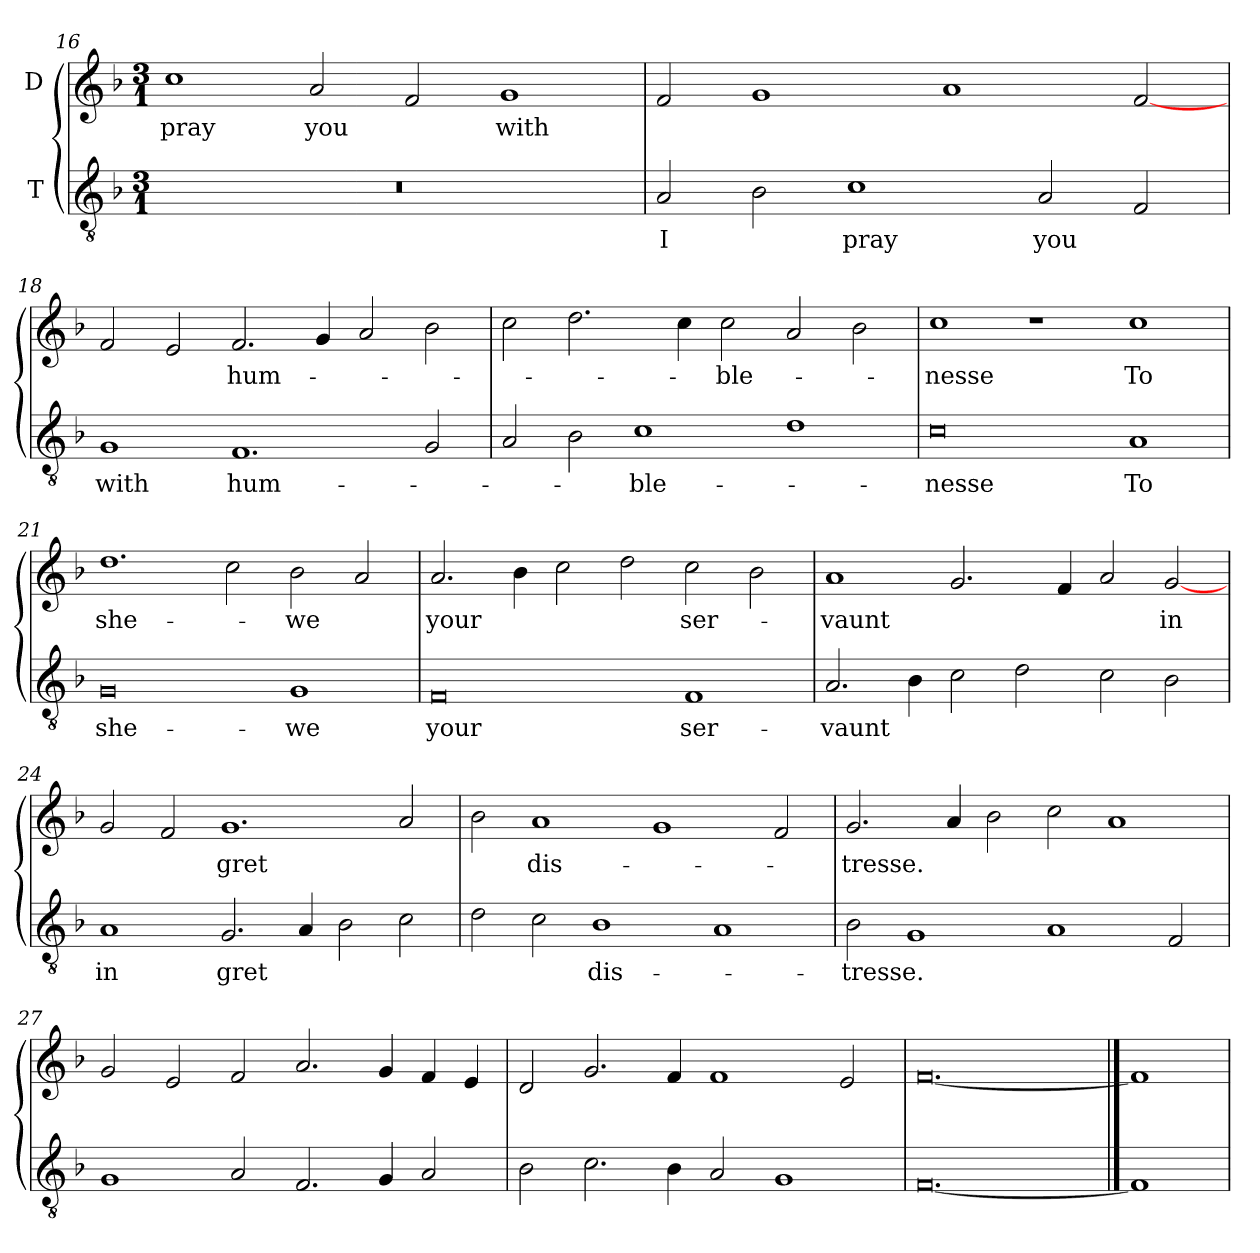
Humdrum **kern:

**kern	**text	**kern	**text
*part2	*part2	*part1	*part1
*staff2	*staff2	*staff1	*staff1
*I"T	*	*I"D	*
!!LO:LB:g=z
*clefGv2	*	*clefG2	*
*ITrd7c12	*	*	*
*k[b-]	*	*k[b-]	*
*F:	*	*F:	*
*M3/1	*	*M3/1	*
=16	=16	=16	=16
!	!	!	!LO:LY:b:color=#000000
0.r	.	1cci\	pray
!	!	!	!LO:LY:b:color=#000000
.	.	2ai/	you
.	.	2fi/	.
!	!	!	!LO:LY:b:color=#000000
.	.	1gi/	with
=17	=17	=17	=17
!	!LO:LY:b:color=#000000	!	!
2AAi/	I	2fi/	.
2BB-i\	.	1gi/	.
!	!LO:LY:b:color=#000000	!	!
1Ci\	pray	.	.
.	.	1ai/	.
!	!LO:LY:b:color=#000000	!	!
2AAi/	you	.	.
2FFi/	.	[2fi/	.
=18	=18	=18	=18
!	!LO:LY:b:color=#000000	!	!
1GGi/	with	2fi/	.
.	.	2ei/	.
!	!LO:LY:b:color=#000000	!	!
!	!	!	!LO:LY:b:color=#000000
1.FFi/	hum-	2.fi/	hum-
.	.	4gi/	.
.	.	2ai/	.
2GGi/	.	2b-i\	.
=19	=19	=19	=19
2AAi/	.	2cci\	.
2BB-i\	.	2.ddi\	.
!	!LO:LY:b:color=#000000	!	!
1Ci\	-ble-	.	.
.	.	4cci\	.
!	!	!	!LO:LY:b:color=#000000
.	.	2cci\	-ble-
1Di\	.	2ai/	.
.	.	2b-i\	.
=20	=20	=20	=20
!	!LO:LY:b:color=#000000	!	!
!	!	!	!LO:LY:b:color=#000000
0Ci\	-nesse	1cci\	-nesse
.	.	1r	.
!	!LO:LY:b:color=#000000	!	!
!	!	!	!LO:LY:b:color=#000000
1AAi/	To	1cci\	To
!!LO:LB:g=z
=21	=21	=21	=21
!	!LO:LY:b:color=#000000	!	!
!	!	!	!LO:LY:b:color=#000000
0GGi/	she-	1.ddi\	she-
.	.	2cci\	.
!	!LO:LY:b:color=#000000	!	!
!	!	!	!LO:LY:b:color=#000000
1GGi/	-we	2b-i\	-we
.	.	2ai/	.
=22	=22	=22	=22
!	!LO:LY:b:color=#000000	!	!
!	!	!	!LO:LY:b:color=#000000
0FFi/	your	2.ai/	your
.	.	4b-i\	.
.	.	2cci\	.
.	.	2ddi\	.
!	!LO:LY:b:color=#000000	!	!
!	!	!	!LO:LY:b:color=#000000
1FFi/	ser-	2cci\	ser-
.	.	2b-i\	.
=23	=23	=23	=23
!	!LO:LY:b:color=#000000	!	!
!	!	!	!LO:LY:b:color=#000000
2.AAi/	-vaunt	1ai/	-vaunt
4BB-i\	.	.	.
2Ci\	.	2.gi/	.
2Di\	.	.	.
.	.	4fi/	.
2Ci\	.	2ai/	.
!	!	!	!LO:LY:b:color=#000000
2BB-i\	.	[2gi/	in
=24	=24	=24	=24
!	!LO:LY:b:color=#000000	!	!
1AAi/	in	2gi/	.
.	.	2fi/	.
!	!LO:LY:b:color=#000000	!	!
!	!	!	!LO:LY:b:color=#000000
2.GGi/	gret	1.gi/	gret
4AAi/	.	.	.
2BB-i\	.	.	.
2Ci\	.	2ai/	.
!!LO:LB:g=z
=25	=25	=25	=25
2Di\	.	2b-i\	.
!	!	!	!LO:LY:b:color=#000000
2Ci\	.	1ai/	dis-
!	!LO:LY:b:color=#000000	!	!
1BB-i/	dis-	.	.
.	.	1gi/	.
1AAi/	.	.	.
.	.	2fi/	.
=26	=26	=26	=26
!	!LO:LY:b:color=#000000	!	!
!	!	!	!LO:LY:b:color=#000000
2BB-i\	-tresse.	2.gi/	-tresse.
1GGi/	.	.	.
.	.	4ai/	.
.	.	2b-i\	.
1AAi/	.	2cci\	.
.	.	1ai/	.
2FFi/	.	.	.
=27	=27	=27	=27
1GGi/	.	2gi/	.
.	.	2ei/	.
2AAi/	.	2fi/	.
2.FFi/	.	2.ai/	.
4GGi/	.	4gi/	.
2AAi/	.	4fi/	.
.	.	4ei/	.
=28	=28	=28	=28
2BB-i\	.	2di/	.
2.Ci\	.	2.gi/	.
4BB-i\	.	4fi/	.
2AAi/	.	1fi/	.
1GGi/	.	.	.
.	.	2ei/	.
=29	=29	=29	=29
[0.FFi/	.	[0.fi/	.
==30	==30	==30	==30
1FFi/]	.	1fi/]	.
=	=	=	=
*-	*-	*-	*-
